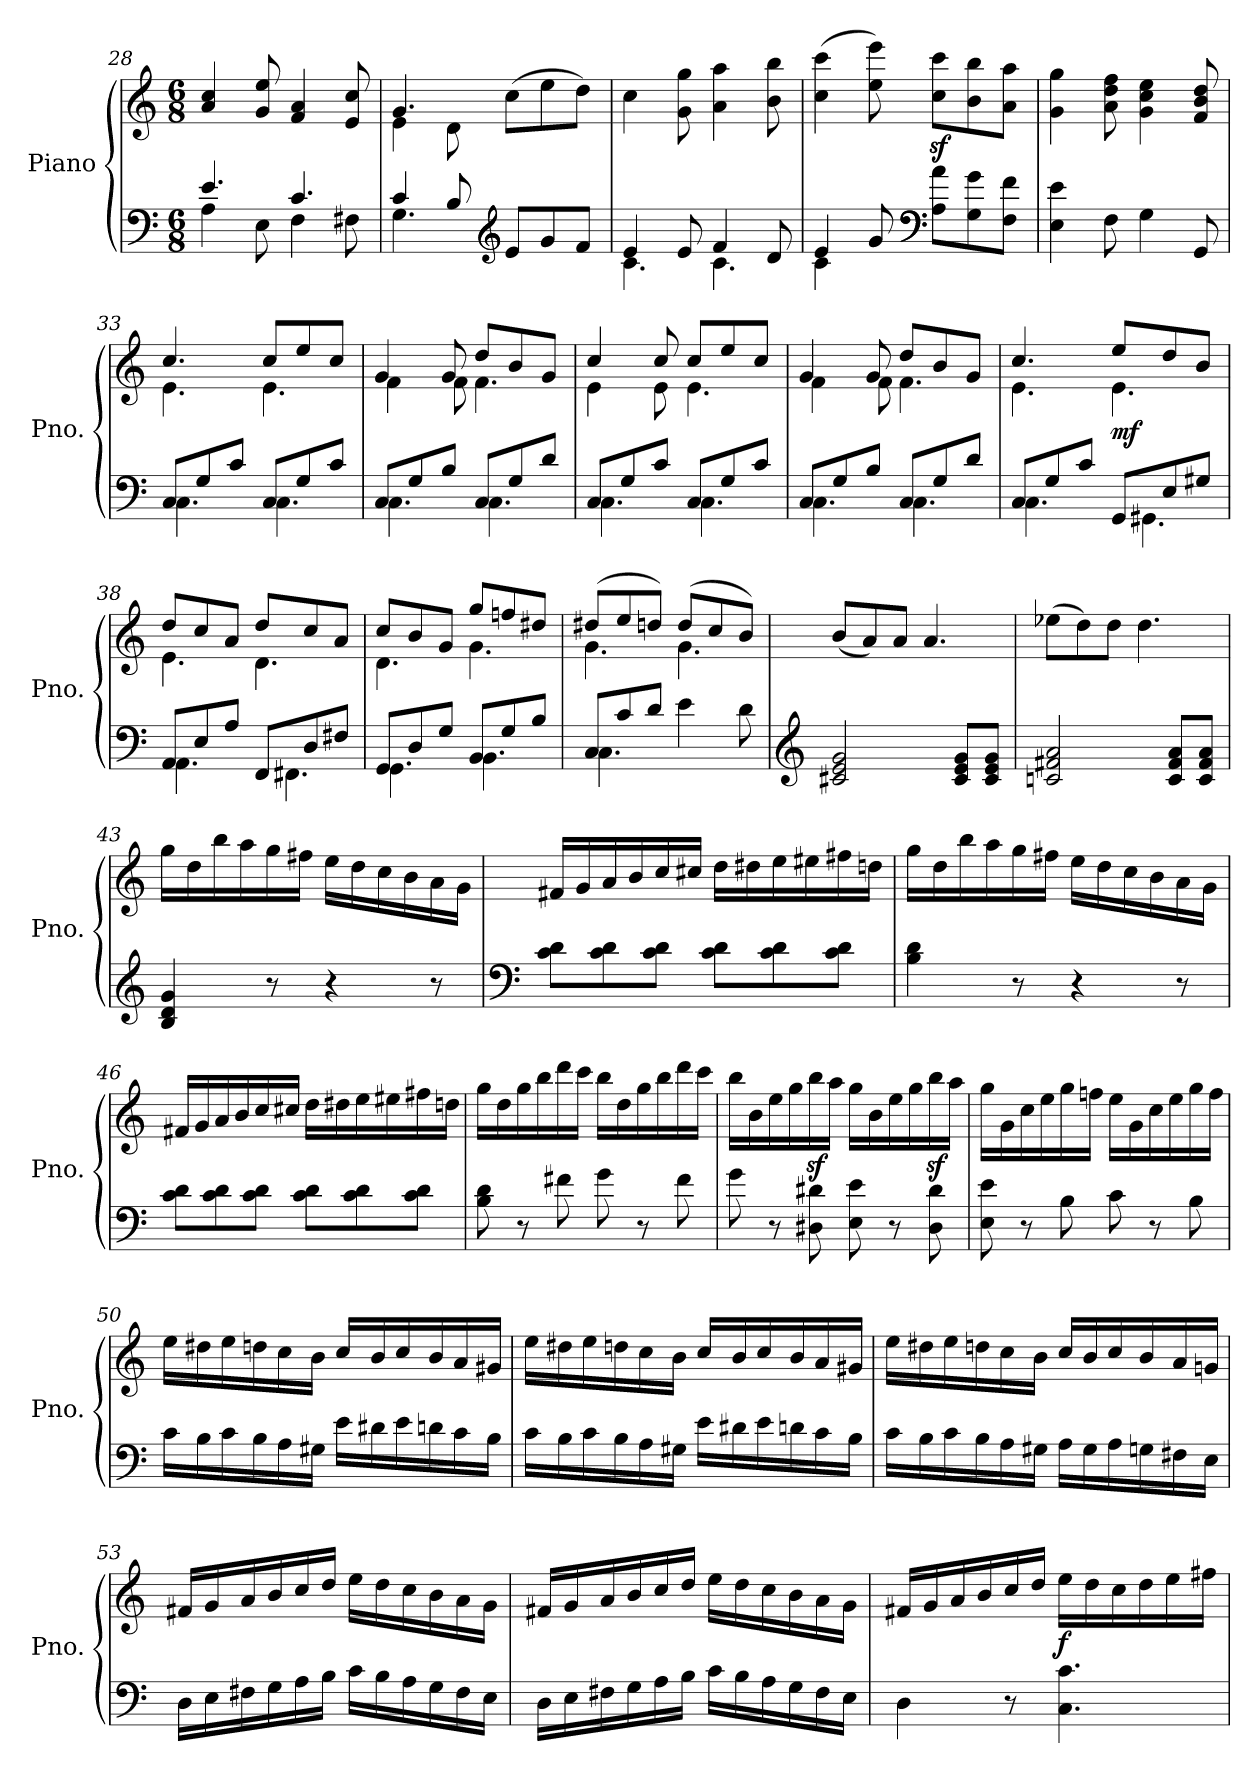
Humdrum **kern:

**kern	**kern	**dynam
*part1	*part1	*part1
*staff2	*staff1	*staff1/2
*I"Piano	*	*
*I'Pno.	*	*
!!LO:PB:g=z
*clefF4	*clefG2	*
*k[]	*k[]	*
*M6/8	*M6/8	*
=28	=28	=28
*^	*	*
4.e/	4A\	4a/ 4cc/	.
.	8E\	8g/ 8ee/	.
4.c/	4F\	4f/ 4a/	.
.	8F#X\	8e/ 8cc/	.
!!LO:LB:g=z
=29	=29	=29	=29
*	*	*^	*
4c/	4.G\	4.g/	4e\	.
8B/	.	.	8d\	.
*clefG2	*	*	*	*
8e/L	4.ryy	(8cc\L	4.ryy	.
8g/	.	8ee\	.	.
8f/J	.	8dd\J)	.	.
*	*	*v	*v	*
=30	=30	=30	=30
4e/	4.c\	4cc\	.
8e/	.	8g\ 8gg\	.
4f/	4.c\	4a\ 4aa\	.
8d/	.	8b\ 8bb\	.
=31	=31	=31	=31
4e/	4c\	(4cc\ 4ccc\	.
8g/	8ryy	8ee\ 8eee\)	.
*clefF4	*	*	*
8A\ 8a\L	4.ryy	8cc\z< 8ccc\z<L	.
8G\ 8g\	.	8b\ 8bb\	.
8F\ 8f\J	.	8a\ 8aa\J	.
*v	*v	*	*
=32	=32	=32
4E\ 4e\	4g\ 4gg\	.
8F\	8a\ 8dd\ 8ff\	.
4G\	4g\ 4cc\ 4ee\	.
8GG/	8f/ 8b/ 8dd/	.
=33	=33	=33
*^	*^	*
8C/L	4.C\	4.cc/	4.e\	.
8G/	.	.	.	.
8c/J	.	.	.	.
8C/L	4.C\	8cc/L	4.e\	.
8G/	.	8ee/	.	.
8c/J	.	8cc/J	.	.
!!LO:LB:g=z	!!
=34	=34	=34	=34	=34
8C/L	4.C\	4g/	4f\	.
8G/	.	.	.	.
8B/J	.	8g/	8f\	.
8C/L	4.C\	8dd/L	4.f\	.
8G/	.	8b/	.	.
8d/J	.	8g/J	.	.
=35	=35	=35	=35	=35
8C/L	4.C\	4cc/	4e\	.
8G/	.	.	.	.
8c/J	.	8cc/	8e\	.
8C/L	4.C\	8cc/L	4.e\	.
8G/	.	8ee/	.	.
8c/J	.	8cc/J	.	.
=36	=36	=36	=36	=36
8C/L	4.C\	4g/	4f\	.
8G/	.	.	.	.
8B/J	.	8g/	8f\	.
8C/L	4.C\	8dd/L	4.f\	.
8G/	.	8b/	.	.
8d/J	.	8g/J	.	.
=37	=37	=37	=37	=37
8C/L	4.C\	4.cc/	4.e\	.
8G/	.	.	.	.
8c/J	.	.	.	.
!	!	!	!	!LO:DY:b
8GG/L	4.GG#X\	8ee/L	4.e\	mf
8E/	.	8dd/	.	.
8G#X/J	.	8b/J	.	.
!!LO:LB:g=z	!!
=38	=38	=38	=38	=38
8AA/L	4.AA\	8dd/L	4.e\	.
8E/	.	8cc/	.	.
8A/J	.	8a/J	.	.
8FF/L	4.FF#X\	8dd/L	4.d\	.
8D/	.	8cc/	.	.
8F#X/J	.	8a/J	.	.
=39	=39	=39	=39	=39
8GG/L	4.GG\	8cc/L	4.d\	.
8D/	.	8b/	.	.
8G/J	.	8g/J	.	.
8BB/L	4.BB\	8gg/L	4.g\	.
8G/	.	8ffn/	.	.
8B/J	.	8dd#X/J	.	.
!!LO:LB:g=z	!!
=40	=40	=40	=40	=40
8C/L	4.C\	(8dd#X/L	4.g\	.
8c/	.	8ee/	.	.
8d/J	.	8ddn/J)	.	.
4e\	4.ryy	(8dd/L	4.g\	.
.	.	8cc/	.	.
8d\	.	8b/J)	.	.
*v	*v	*	*	*
*	*v	*v	*
=41	=41	=41
*clefG2	*	*
2c#X/ 2e/ 2g/	(8b/L	.
.	8a/)	.
.	8a/J	.
.	4.a/	.
8c#/ 8e/ 8g/L	.	.
8c#/ 8e/ 8g/J	.	.
=42	=42	=42
2cn/ 2f#X/ 2a/	(8ee-X\L	.
.	8dd\)	.
.	8dd\J	.
.	4.dd\	.
8c/ 8f#/ 8a/L	.	.
8c/ 8f#/ 8a/J	.	.
=43	=43	=43
4B/ 4d/ 4g/	16gg\LL	.
.	16dd\	.
.	16bb\	.
.	16aa\	.
8r	16gg\	.
.	16ff#X\JJ	.
4r	16ee\LL	.
.	16dd\	.
.	16cc\	.
.	16b\	.
8r	16a\	.
.	16g\JJ	.
!!LO:LB:g=z
=44	=44	=44
*clefF4	*	*
8c\ 8d\L	16f#X/LL	.
.	16g/	.
8c\ 8d\	16a/	.
.	16b/	.
8c\ 8d\J	16cc/	.
.	16cc#X/JJ	.
8c\ 8d\L	16dd\LL	.
.	16dd#X\	.
8c\ 8d\	16ee\	.
.	16ee#X\	.
8c\ 8d\J	16ff#X\	.
.	16ddn\JJ	.
=45	=45	=45
4B\ 4d\	16gg\LL	.
.	16dd\	.
.	16bb\	.
.	16aa\	.
8r	16gg\	.
.	16ff#X\JJ	.
4r	16ee\LL	.
.	16dd\	.
.	16cc\	.
.	16b\	.
8r	16a\	.
.	16g\JJ	.
=46	=46	=46
8c\ 8d\L	16f#X/LL	.
.	16g/	.
8c\ 8d\	16a/	.
.	16b/	.
8c\ 8d\J	16cc/	.
.	16cc#X/JJ	.
8c\ 8d\L	16dd\LL	.
.	16dd#X\	.
8c\ 8d\	16ee\	.
.	16ee#X\	.
8c\ 8d\J	16ff#X\	.
.	16ddn\JJ	.
!!LO:PB:g=z
=47	=47	=47
8B\ 8d\	16gg\LL	.
.	16dd\	.
8r	16gg\	.
.	16bb\	.
8f#X\	16ddd\	.
.	16ccc\JJ	.
8g\	16bb\LL	.
.	16dd\	.
8r	16gg\	.
.	16bb\	.
8f#\	16ddd\	.
.	16ccc\JJ	.
=48	=48	=48
8g\	16bb\LL	.
.	16b\	.
8r	16ee\	.
.	16gg\	.
8D#X\ 8d#X\	16bbz<\	.
.	16aa\JJ	.
8E\ 8e\	16gg\LL	.
.	16b\	.
8r	16ee\	.
.	16gg\	.
8D#\ 8d#\	16bbz<\	.
.	16aa\JJ	.
=49	=49	=49
8E\ 8e\	16gg\LL	.
.	16g\	.
8r	16cc\	.
.	16ee\	.
8B\	16gg\	.
.	16ffn\JJ	.
8c\	16ee\LL	.
.	16g\	.
8r	16cc\	.
.	16ee\	.
8B\	16gg\	.
.	16ff\JJ	.
!!LO:LB:g=z
=50	=50	=50
16c\LL	16ee\LL	.
16B\	16dd#X\	.
16c\	16ee\	.
16B\	16ddn\	.
16A\	16cc\	.
16G#X\JJ	16b\JJ	.
16e\LL	16cc/LL	.
16d#X\	16b/	.
16e\	16cc/	.
16dn\	16b/	.
16c\	16a/	.
16B\JJ	16g#X/JJ	.
=51	=51	=51
16c\LL	16ee\LL	.
16B\	16dd#X\	.
16c\	16ee\	.
16B\	16ddn\	.
16A\	16cc\	.
16G#X\JJ	16b\JJ	.
16e\LL	16cc/LL	.
16d#X\	16b/	.
16e\	16cc/	.
16dn\	16b/	.
16c\	16a/	.
16B\JJ	16g#X/JJ	.
!!LO:LB:g=z
=52	=52	=52
16c\LL	16ee\LL	.
16B\	16dd#X\	.
16c\	16ee\	.
16B\	16ddn\	.
16A\	16cc\	.
16G#X\JJ	16b\JJ	.
16A\LL	16cc/LL	.
16G#\	16b/	.
16A\	16cc/	.
16Gn\	16b/	.
16F#X\	16a/	.
16E\JJ	16gn/JJ	.
!!LO:LB:g=z
=53	=53	=53
16D\LL	16f#X/LL	.
16E\	16g/	.
16F#X\	16a/	.
16G\	16b/	.
16A\	16cc/	.
16B\JJ	16dd/JJ	.
16c\LL	16ee\LL	.
16B\	16dd\	.
16A\	16cc\	.
16G\	16b\	.
16F#\	16a\	.
16E\JJ	16g\JJ	.
=54	=54	=54
16D\LL	16f#X/LL	.
16E\	16g/	.
16F#X\	16a/	.
16G\	16b/	.
16A\	16cc/	.
16B\JJ	16dd/JJ	.
16c\LL	16ee\LL	.
16B\	16dd\	.
16A\	16cc\	.
16G\	16b\	.
16F#\	16a\	.
16E\JJ	16g\JJ	.
=55	=55	=55
4D\	16f#X/LL	.
.	16g/	.
.	16a/	.
.	16b/	.
8r	16cc/	.
.	16dd/JJ	.
!	!	!LO:DY:b
4.C\ 4.c\	16ee\LL	f
.	16dd\	.
.	16cc\	.
.	16dd\	.
.	16ee\	.
.	16ff#X\JJ	.
=	=	=
*-	*-	*-
